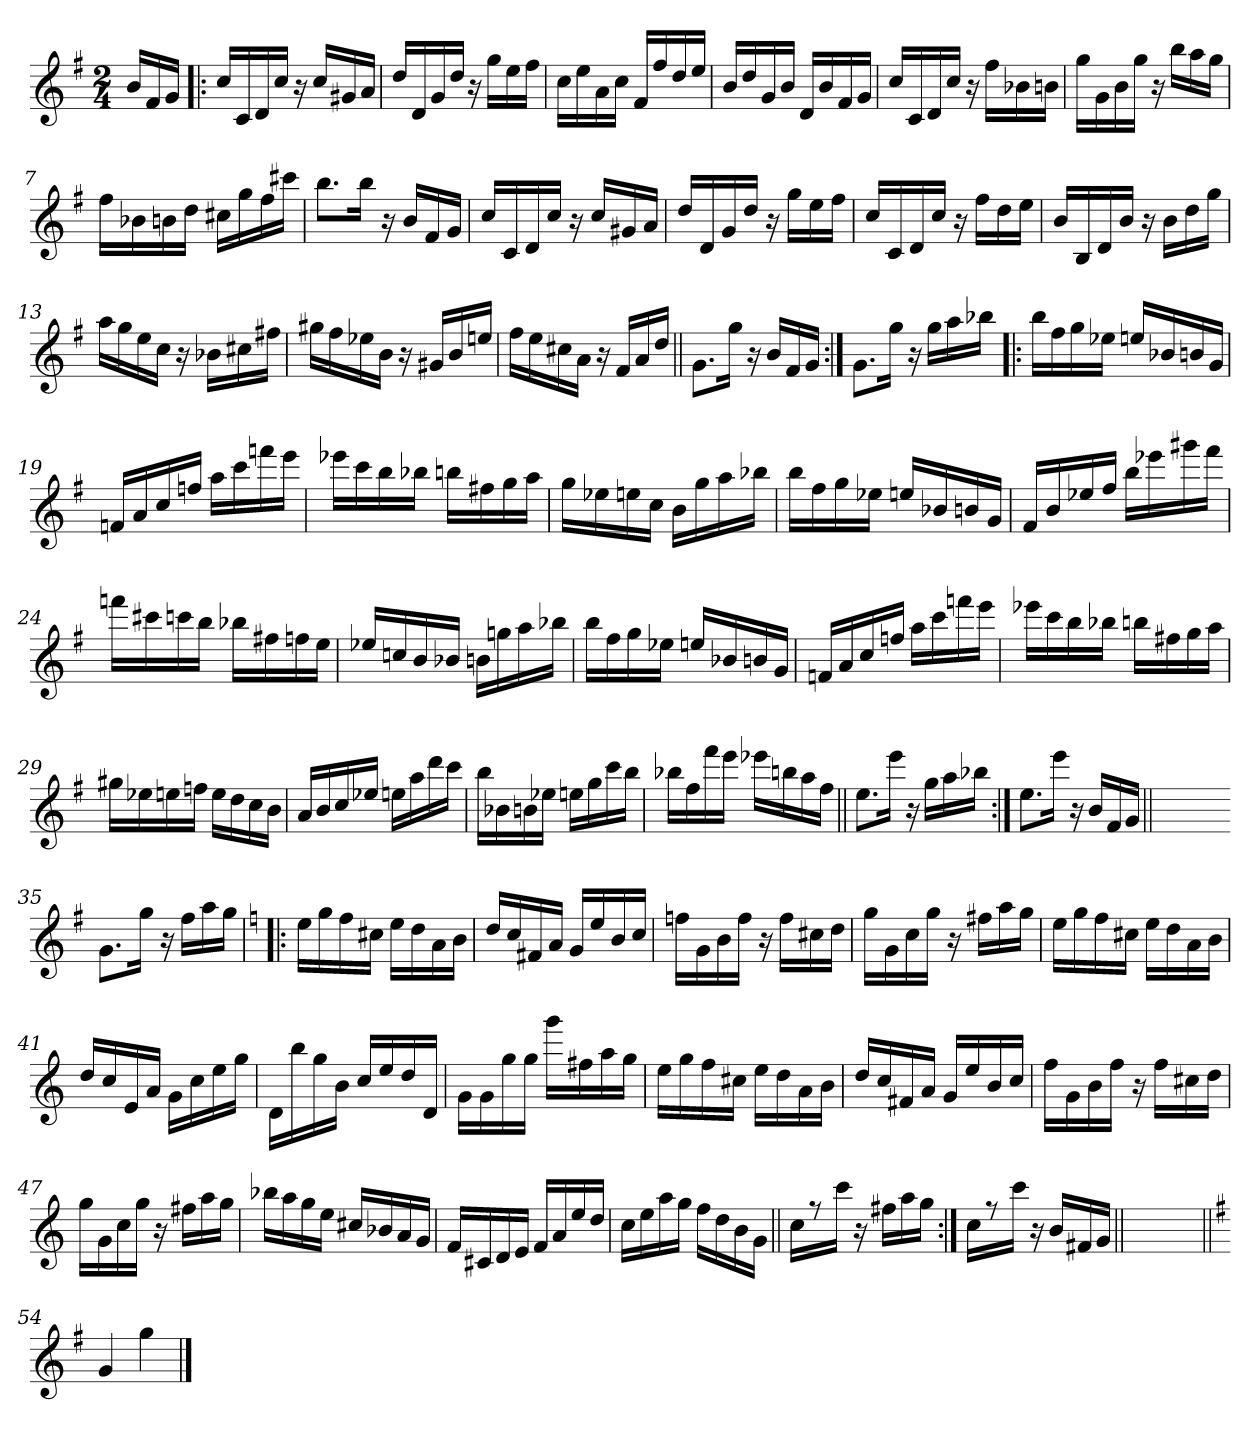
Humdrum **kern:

**kern
*part1
*staff1
*clefG2
*k[f#]
*G:
*M2/4
=
16b/LL
16f#/
16g/JJ
=1!|:
16cc/LL
16c/
16d/
16cc/JJ
16r
16cc/LL
16g#X/
16a/JJ
=2
16dd/LL
16d/
16g/
16dd/JJ
16r
16gg\LL
16ee\
16ff#\JJ
=3
16cc\LL
16ee\
16a\
16cc\JJ
16f#/LL
16ff#/
16dd/
16ee/JJ
!!LO:LB:g=z
=4
16b/LL
16dd/
16g/
16b/JJ
16d/LL
16b/
16f#/
16g/JJ
=5
16cc/LL
16c/
16d/
16cc/JJ
16r
16ff#\LL
16b-X\
16bn\JJ
=6
16gg\LL
16g\
16b\
16gg\JJ
16r
16bb\LL
16aa\
16gg\JJ
=7
16ff#\LL
16b-X\
16bn\
16dd\JJ
16cc#X\LL
16gg\
16ff#\
16ccc#X\JJ
!!LO:LB:g=z
=8
8.bb\L
16bb\Jk
16r
16b/LL
16f#/
16g/JJ
=9
16cc/LL
16c/
16d/
16cc/JJ
16r
16cc/LL
16g#X/
16a/JJ
=10
16dd/LL
16d/
16g/
16dd/JJ
16r
16gg\LL
16ee\
16ff#\JJ
=11
16cc/LL
16c/
16d/
16cc/JJ
16r
16ff#\LL
16dd\
16ee\JJ
!!LO:LB:g=z
=12
16b/LL
16B/
16d/
16b/JJ
16r
16b\LL
16dd\
16gg\JJ
=13
16aa\LL
16gg\
16ee\
16cc\JJ
16r
16b-X\LL
16cc#X\
16ff#X\JJ
=14
16gg#X\LL
16ff#\
16ee-X\
16b\JJ
16r
16g#X/LL
16b/
16een/JJ
=15
16ff#\LL
16ee\
16cc#X\
16a\JJ
16r
16f#/LL
16a/
16dd/JJ
!!LO:LB:g=z
=16||
8.g\L
16gg\Jk
16r
16b/LL
16f#/
16g/JJ
=17:|!
8.g\L
16gg\Jk
16r
16gg\LL
16aa\
16bb-X\JJ
=18!|:
16bb\LL
16ff#\
16gg\
16ee-X\JJ
16een/LL
16b-X/
16bn/
16g/JJ
=19
16fn/LL
16a/
16cc/
16ffn/JJ
16aa\LL
16ccc\
16fffn\
16eee\JJ
!!LO:LB:g=z
=20
16eee-X\LL
16ccc\
16bb\
16bb-X\JJ
16bbn\LL
16ff#X\
16gg\
16aa\JJ
=21
16gg\LL
16ee-X\
16een\
16cc\JJ
16b\LL
16gg\
16aa\
16bb-X\JJ
=22
16bb\LL
16ff#\
16gg\
16ee-X\JJ
16een/LL
16b-X/
16bn/
16g/JJ
=23
16f#/LL
16b/
16ee-X/
16ff#/JJ
16bb\LL
16eee-X\
16ggg#X\
16fff#\JJ
!!LO:LB:g=z
=24
16fffn\LL
16ccc#X\
16cccn\
16bb\JJ
16bb-X\LL
16ff#X\
16ffn\
16ee\JJ
=25
16ee-X/LL
16ccn/
16b/
16b-X/JJ
16bn\LL
16ggn\
16aa\
16bb-X\JJ
=26
16bb\LL
16ff#\
16gg\
16ee-X\JJ
16een/LL
16b-X/
16bn/
16g/JJ
=27
16fn/LL
16a/
16cc/
16ffn/JJ
16aa\LL
16ccc\
16fffn\
16eee\JJ
!!LO:LB:g=z
=28
16eee-X\LL
16ccc\
16bb\
16bb-X\JJ
16bbn\LL
16ff#X\
16gg\
16aa\JJ
=29
16gg#X\LL
16ee-X\
16een\
16ffn\JJ
16ee\LL
16dd\
16cc\
16b\JJ
=30
16a/LL
16b/
16cc/
16ee-X/JJ
16een\LL
16aa\
16ddd\
16ccc\JJ
=31
16bb\LL
16b-X\
16bn\
16ee-X\JJ
16een\LL
16gg\
16ccc\
16bb\JJ
!!LO:LB:g=z
=32
16bb-X\LL
16ff#\
16fff#\
16eee\JJ
16eee-X\LL
16bbn\
16aa\
16ff#\JJ
=33||
8.ee\L
16eee\Jk
16r
16gg\LL
16aa\
16bb-X\JJ
=34:|!
8.ee\L
16eee\Jk
16r
16b/LL
16f#/
16g/JJ
=34X341||
2ryy
!!LO:PB:g=z
=35-
8.g\L
16gg\Jk
16r
16ff#\LL
16aa\
16gg\JJ
=36!|:
*k[]
*C:
16ee\LL
16gg\
16ff\
16cc#X\JJ
16ee\LL
16dd\
16a\
16b\JJ
=37
16dd/LL
16cc/
16f#X/
16a/JJ
16g/LL
16ee/
16b/
16cc/JJ
=38
16ffn\LL
16g\
16b\
16ff\JJ
16r
16ff\LL
16cc#X\
16dd\JJ
!!LO:LB:g=z
=39
16gg\LL
16g\
16cc\
16gg\JJ
16r
16ff#X\LL
16aa\
16gg\JJ
=40
16ee\LL
16gg\
16ff\
16cc#X\JJ
16ee\LL
16dd\
16a\
16b\JJ
=41
16dd/LL
16cc/
16e/
16a/JJ
16g\LL
16cc\
16ee\
16gg\JJ
=42
16d\LL
16bb\
16gg\
16b\JJ
16cc/LL
16ee/
16dd/
16d/JJ
!!LO:LB:g=z
=43
16g\LL
16g\
16gg\
16gg\JJ
16ggg\LL
16ff#X\
16aa\
16gg\JJ
=44
16ee\LL
16gg\
16ff\
16cc#X\JJ
16ee\LL
16dd\
16a\
16b\JJ
=45
16dd/LL
16cc/
16f#X/
16a/JJ
16g/LL
16ee/
16b/
16cc/JJ
=46
16ff\LL
16g\
16b\
16ff\JJ
16r
16ff\LL
16cc#X\
16dd\JJ
!!LO:LB:g=z
=47
16gg\LL
16g\
16cc\
16gg\JJ
16r
16ff#X\LL
16aa\
16gg\JJ
=48
16bb-X\LL
16aa\
16gg\
16ee\JJ
16cc#X/LL
16b-X/
16a/
16g/JJ
=49
16f/LL
16c#X/
16d/
16e/JJ
16f/LL
16a/
16ee/
16dd/JJ
=50
16cc\LL
16ee\
16aa\
16gg\JJ
16ff\LL
16dd\
16b\
16g\JJ
!!LO:LB:g=z
=51||
16cc\KL
8r
16ccc\Jk
16r
16ff#X\LL
16aa\
16gg\JJ
=52:|!
16cc\KL
8r
16ccc\Jk
16r
16b/LL
16f#X/
16g/JJ
=53||
2ryy
=54||
*k[f#]
*G:
4g/
4gg\
==
*-
